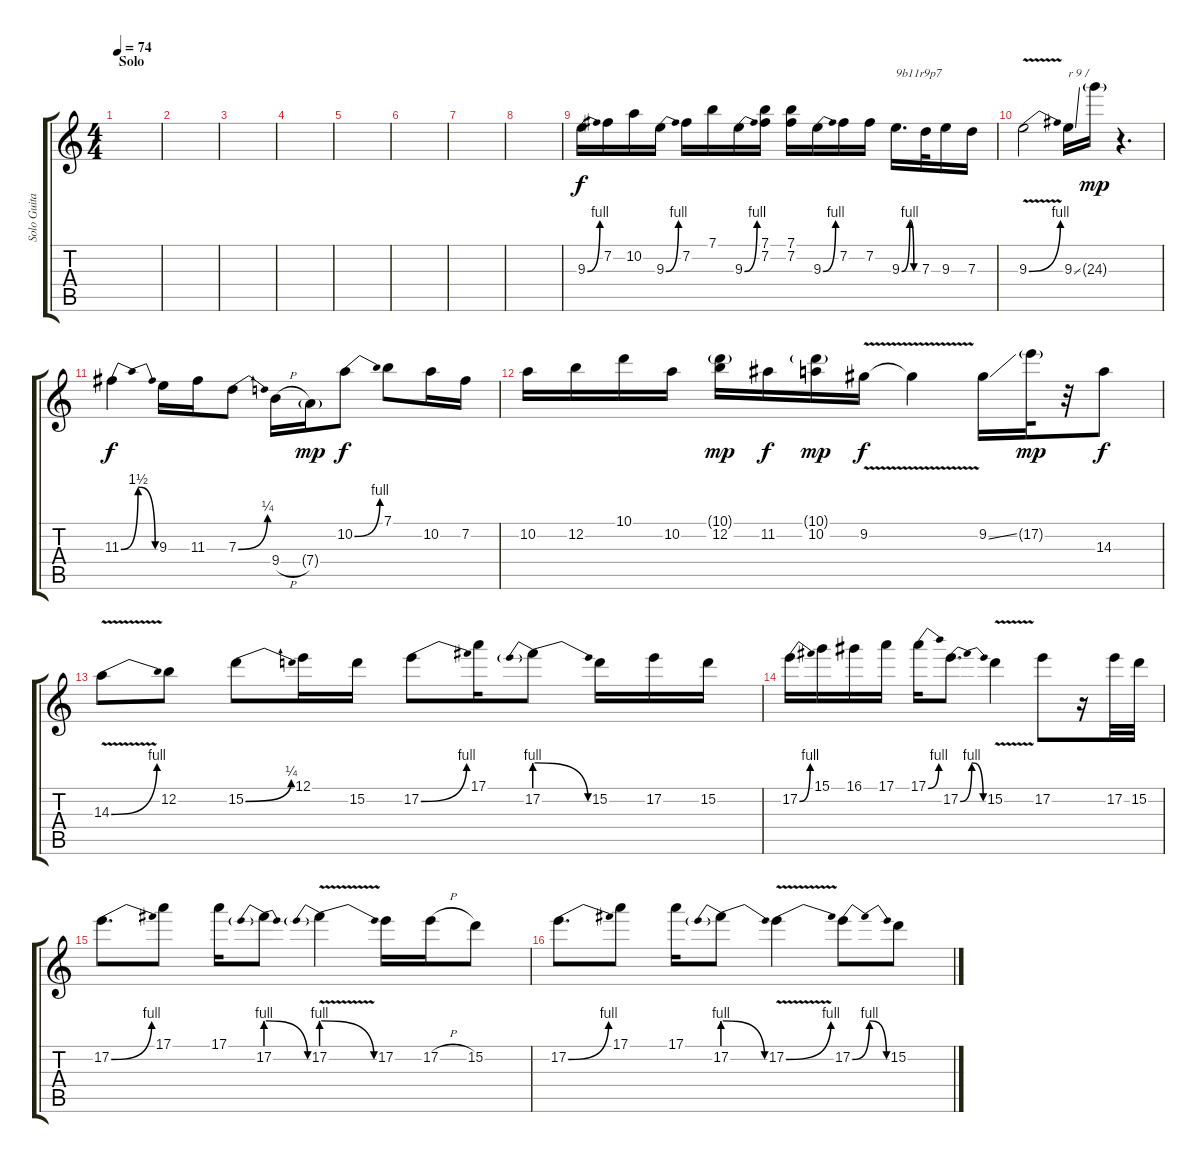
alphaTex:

\track ("Solo Guitar #2" "Solo Guita") {instrument distortionguitar}
\staff {score tabs}
\tuning (E4 B3 G3 D3 A2 E2) {hide}
\ts (4 4)
\section ("" "Solo")
\tempo 74
\clef g2
\ks c
|
|
|
|
|
|
|
|
9.3{be (bend 0 0 60 4)}.16{volume 16} 7.2.16 10.2.16 9.3{be (bend 0 0 60 4)}.16 7.2.16 7.1.16 9.3{be (bend 0 0 60 4)}.16 (7.1 7.2).16 (7.1 7.2).16 9.3{be (bend 0 0 60 4)}.16 7.2.16 7.2.16 9.3{be (custom 0 0 30 4 45 0 60 0)}.16{d txt "9b11r9p7"} 7.3.32 9.3.16 7.3.16 |
9.3{be (bend 0 0 60 4) v}.2 9.3{ss}.16{txt "r 9 /"} 24.3{g}.16{dy mp} r.4{d} |
11.3{be (bendrelease 0 0 50 6 50 6 60 0)}.4{dy f} 9.3.16 11.3.16 7.3{be (bend 0 0 60 1)}.8 9.4{h}.16 7.4{g}.16{dy mp} 10.2{be (bend 0 0 60 4)}.8{dy f} 7.1.8 10.2.16 7.2.16 |
10.2.16 12.2.16 10.1.16 10.2.16 (10.1{g} 12.2).16{dy mp} 11.2.16{dy f} (10.1{g} 10.2).16{dy mp} 9.2{v}.16{dy f} 9.2{t}.4 9.2{ss}.16 17.2{g}.32{dy mp} r.32 14.3.8{dy f} |
14.3{be (bend 0 0 60 4) v}.8 12.2.8 15.2{be (bend 0 0 60 1)}.8 12.1.16 15.2.16 17.2{be (bend 0 0 60 4)}.8 17.1.16 17.2{be (prebendrelease 0 4 60 0)}.8 15.2.16 17.2.16 15.2.16 |
17.2{be (bend 0 0 60 4)}.16 15.1.16 16.1.16 17.1.16 17.1{be (bend 0 0 60 4)}.16 17.2{be (bendrelease 0 0 30 4 30 4 60 0)}.8{d} 15.2{v}.4 17.2.8 r.16 17.2.32 15.2.32 |
17.2{be (bend 0 0 60 4)}.8{d} 17.1.8 17.1.16 17.2{be (prebendrelease 0 4 60 0)}.8 17.2{be (prebendrelease 0 4 60 0) v}.4 17.2.16 17.2{h}.16 15.2.8 |
17.2{be (bend 0 0 60 4)}.8{d} 17.1.8 17.1.16 17.2{be (prebendrelease 0 4 60 0)}.8 17.2{be (bend 0 0 60 4) v}.4 17.2{be (bendrelease 0 0 30 4 30 4 60 0)}.8 15.2.8
